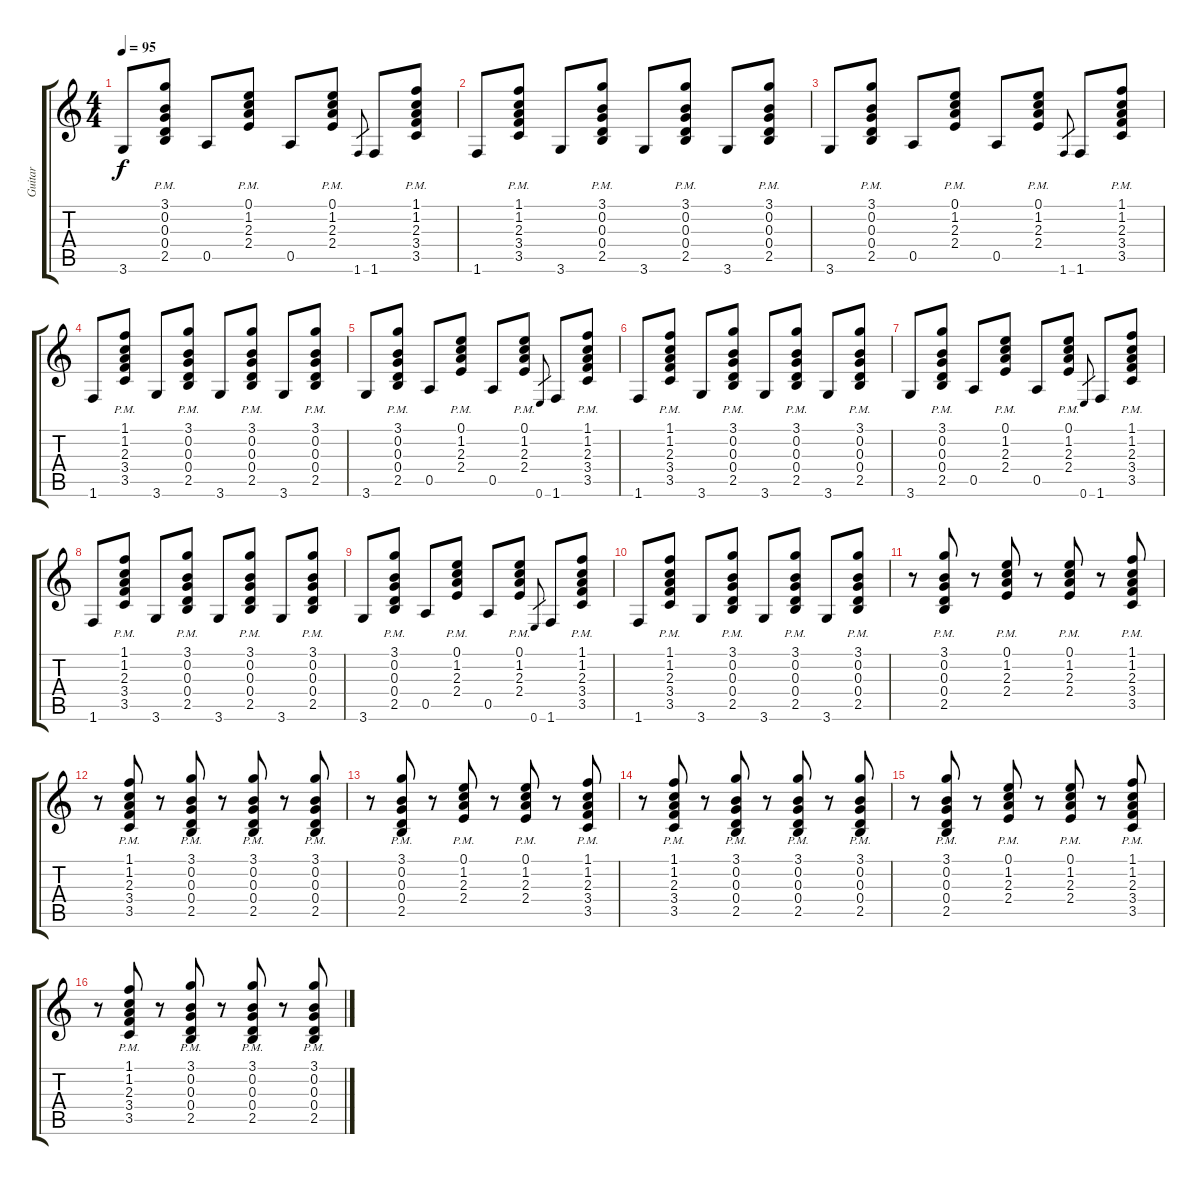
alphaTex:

\track ("Guitar" "Guitar") {instrument acousticguitarsteel}
\staff {score tabs}
\tuning (E4 B3 G3 D3 A2 E2) {hide}
\ts (4 4)
\tempo 95
\clef g2
\ks c
3.6.8{dy f} (3.1{pm} 0.2{pm} 0.3{pm} 0.4{pm} 2.5{pm}).8 0.5.8 (0.1{pm} 1.2{pm} 2.3{pm} 2.4{pm}).8 0.5.8 (0.1{pm} 1.2{pm} 2.3{pm} 2.4{pm}).8 1.6.8{gr} 1.6.8 (1.1{pm} 1.2{pm} 2.3{pm} 3.4{pm} 3.5{pm}).8 |
1.6.8 (1.1{pm} 1.2{pm} 2.3{pm} 3.4{pm} 3.5{pm}).8 3.6.8 (3.1{pm} 0.2{pm} 0.3{pm} 0.4{pm} 2.5{pm}).8 3.6.8 (3.1{pm} 0.2{pm} 0.3{pm} 0.4{pm} 2.5{pm}).8 3.6.8 (3.1{pm} 0.2{pm} 0.3{pm} 0.4{pm} 2.5{pm}).8 |
3.6.8 (3.1{pm} 0.2{pm} 0.3{pm} 0.4{pm} 2.5{pm}).8 0.5.8 (0.1{pm} 1.2{pm} 2.3{pm} 2.4{pm}).8 0.5.8 (0.1{pm} 1.2{pm} 2.3{pm} 2.4{pm}).8 1.6.8{gr} 1.6.8 (1.1{pm} 1.2{pm} 2.3{pm} 3.4{pm} 3.5{pm}).8 |
1.6.8 (1.1{pm} 1.2{pm} 2.3{pm} 3.4{pm} 3.5{pm}).8 3.6.8 (3.1{pm} 0.2{pm} 0.3{pm} 0.4{pm} 2.5{pm}).8 3.6.8 (3.1{pm} 0.2{pm} 0.3{pm} 0.4{pm} 2.5{pm}).8 3.6.8 (3.1{pm} 0.2{pm} 0.3{pm} 0.4{pm} 2.5{pm}).8 |
3.6.8 (3.1{pm} 0.2{pm} 0.3{pm} 0.4{pm} 2.5{pm}).8 0.5.8 (0.1{pm} 1.2{pm} 2.3{pm} 2.4{pm}).8 0.5.8 (0.1{pm} 1.2{pm} 2.3{pm} 2.4{pm}).8 0.6.8{gr} 1.6.8 (1.1{pm} 1.2{pm} 2.3{pm} 3.4{pm} 3.5{pm}).8 |
1.6.8 (1.1{pm} 1.2{pm} 2.3{pm} 3.4{pm} 3.5{pm}).8 3.6.8 (3.1{pm} 0.2{pm} 0.3{pm} 0.4{pm} 2.5{pm}).8 3.6.8 (3.1{pm} 0.2{pm} 0.3{pm} 0.4{pm} 2.5{pm}).8 3.6.8 (3.1{pm} 0.2{pm} 0.3{pm} 0.4{pm} 2.5{pm}).8 |
3.6.8 (3.1{pm} 0.2{pm} 0.3{pm} 0.4{pm} 2.5{pm}).8 0.5.8 (0.1{pm} 1.2{pm} 2.3{pm} 2.4{pm}).8 0.5.8 (0.1{pm} 1.2{pm} 2.3{pm} 2.4{pm}).8 0.6.8{gr} 1.6.8 (1.1{pm} 1.2{pm} 2.3{pm} 3.4{pm} 3.5{pm}).8 |
1.6.8 (1.1{pm} 1.2{pm} 2.3{pm} 3.4{pm} 3.5{pm}).8 3.6.8 (3.1{pm} 0.2{pm} 0.3{pm} 0.4{pm} 2.5{pm}).8 3.6.8 (3.1{pm} 0.2{pm} 0.3{pm} 0.4{pm} 2.5{pm}).8 3.6.8 (3.1{pm} 0.2{pm} 0.3{pm} 0.4{pm} 2.5{pm}).8 |
3.6.8 (3.1{pm} 0.2{pm} 0.3{pm} 0.4{pm} 2.5{pm}).8 0.5.8 (0.1{pm} 1.2{pm} 2.3{pm} 2.4{pm}).8 0.5.8 (0.1{pm} 1.2{pm} 2.3{pm} 2.4{pm}).8 0.6.8{gr} 1.6.8 (1.1{pm} 1.2{pm} 2.3{pm} 3.4{pm} 3.5{pm}).8 |
1.6.8 (1.1{pm} 1.2{pm} 2.3{pm} 3.4{pm} 3.5{pm}).8 3.6.8 (3.1{pm} 0.2{pm} 0.3{pm} 0.4{pm} 2.5{pm}).8 3.6.8 (3.1{pm} 0.2{pm} 0.3{pm} 0.4{pm} 2.5{pm}).8 3.6.8 (3.1{pm} 0.2{pm} 0.3{pm} 0.4{pm} 2.5{pm}).8 |
r.8 (3.1{pm} 0.2{pm} 0.3{pm} 0.4{pm} 2.5{pm}).8 r.8 (0.1{pm} 1.2{pm} 2.3{pm} 2.4{pm}).8 r.8 (0.1{pm} 1.2{pm} 2.3{pm} 2.4{pm}).8 r.8 (1.1{pm} 1.2{pm} 2.3{pm} 3.4{pm} 3.5{pm}).8 |
r.8 (1.1{pm} 1.2{pm} 2.3{pm} 3.4{pm} 3.5{pm}).8 r.8 (3.1{pm} 0.2{pm} 0.3{pm} 0.4{pm} 2.5{pm}).8 r.8 (3.1{pm} 0.2{pm} 0.3{pm} 0.4{pm} 2.5{pm}).8 r.8 (3.1{pm} 0.2{pm} 0.3{pm} 0.4{pm} 2.5{pm}).8 |
r.8 (3.1{pm} 0.2{pm} 0.3{pm} 0.4{pm} 2.5{pm}).8 r.8 (0.1{pm} 1.2{pm} 2.3{pm} 2.4{pm}).8 r.8 (0.1{pm} 1.2{pm} 2.3{pm} 2.4{pm}).8 r.8 (1.1{pm} 1.2{pm} 2.3{pm} 3.4{pm} 3.5{pm}).8 |
r.8 (1.1{pm} 1.2{pm} 2.3{pm} 3.4{pm} 3.5{pm}).8 r.8 (3.1{pm} 0.2{pm} 0.3{pm} 0.4{pm} 2.5{pm}).8 r.8 (3.1{pm} 0.2{pm} 0.3{pm} 0.4{pm} 2.5{pm}).8 r.8 (3.1{pm} 0.2{pm} 0.3{pm} 0.4{pm} 2.5{pm}).8 |
r.8 (3.1{pm} 0.2{pm} 0.3{pm} 0.4{pm} 2.5{pm}).8 r.8 (0.1{pm} 1.2{pm} 2.3{pm} 2.4{pm}).8 r.8 (0.1{pm} 1.2{pm} 2.3{pm} 2.4{pm}).8 r.8 (1.1{pm} 1.2{pm} 2.3{pm} 3.4{pm} 3.5{pm}).8 |
r.8 (1.1{pm} 1.2{pm} 2.3{pm} 3.4{pm} 3.5{pm}).8 r.8 (3.1{pm} 0.2{pm} 0.3{pm} 0.4{pm} 2.5{pm}).8 r.8 (3.1{pm} 0.2{pm} 0.3{pm} 0.4{pm} 2.5{pm}).8 r.8 (3.1{pm} 0.2{pm} 0.3{pm} 0.4{pm} 2.5{pm}).8
